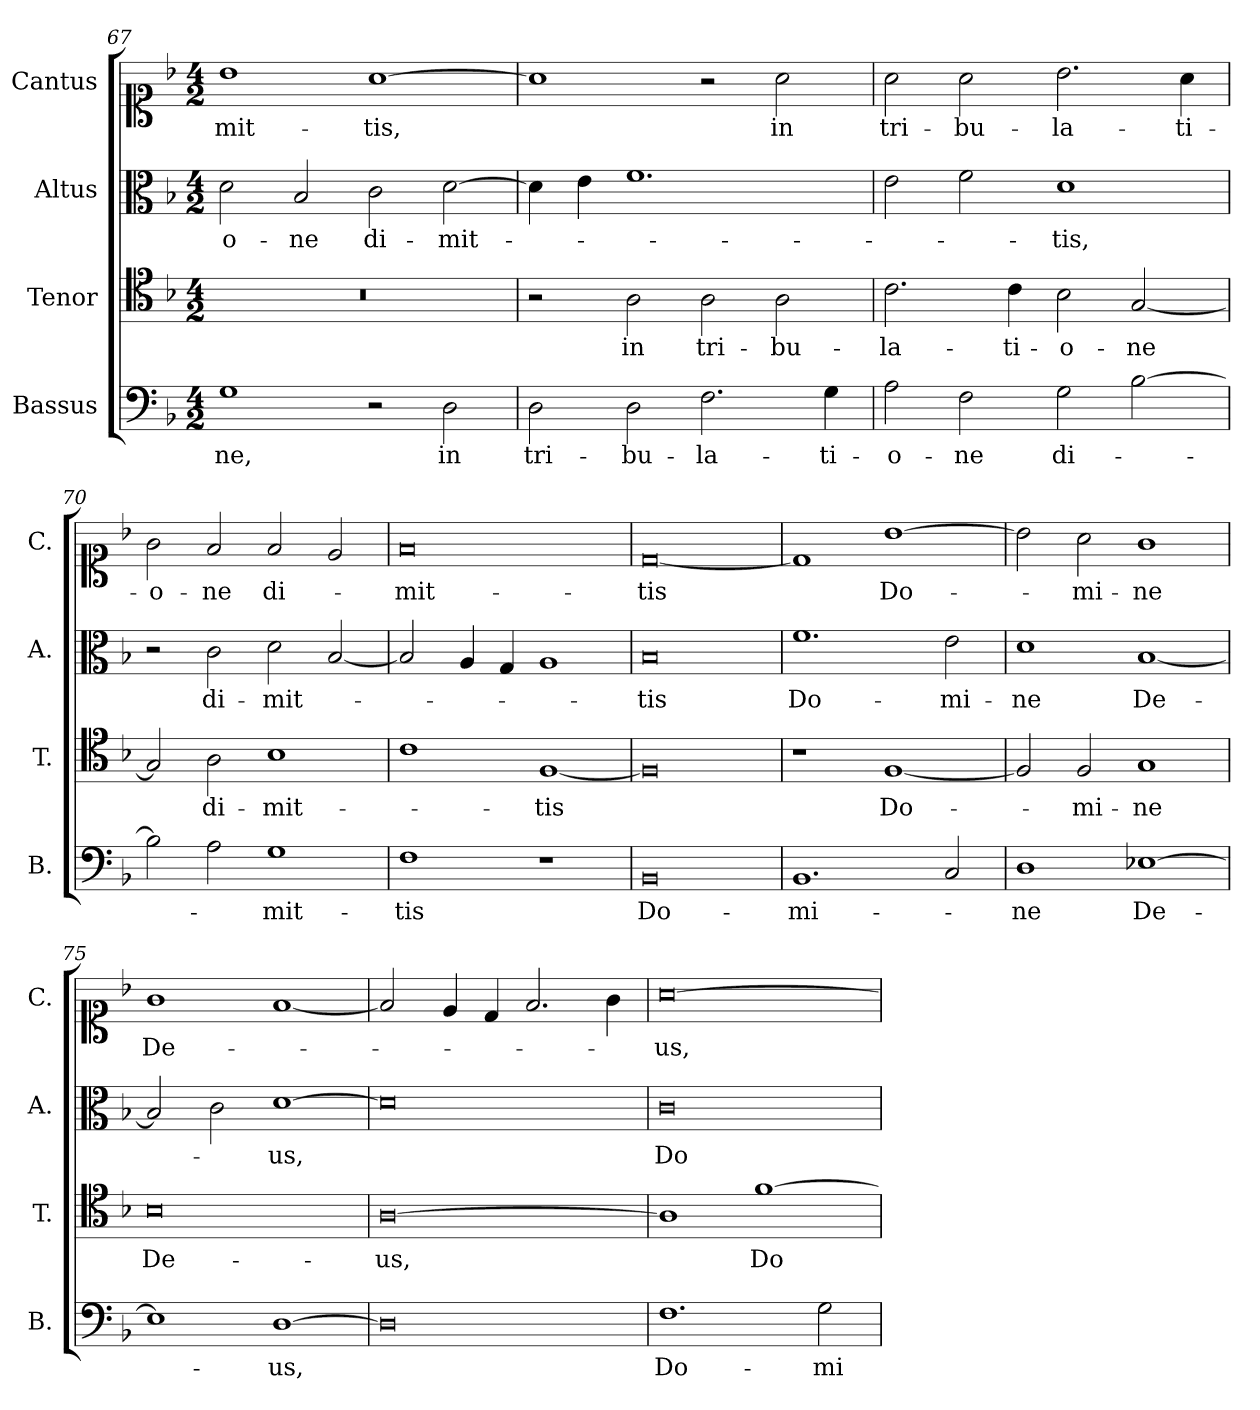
**kern	**text	**kern	**text	**kern	**text	**kern	**text
*part4	*part4	*part3	*part3	*part2	*part2	*part1	*part1
*staff4	*staff4	*staff3	*staff3	*staff2	*staff2	*staff1	*staff1
*I"Bassus	*	*I"Tenor	*	*I"Altus	*	*I"Cantus	*
*I'B.	*	*I'T.	*	*I'A.	*	*I'C.	*
*clefF4	*	*clefC4	*	*clefC3	*	*clefC1	*
*k[b-]	*	*k[b-]	*	*k[b-]	*	*k[b-]	*
*M4/2	*	*M4/2	*	*M4/2	*	*M4/2	*
=67	=67	=67	=67	=67	=67	=67	=67
1G	-ne,	0r	.	2d\	-o-	1b-	-mit-
.	.	.	.	2B-/	-ne	.	.
2r	.	.	.	2c\	di-	[1a	-tis,
2D\	in	.	.	[2d\	-mit-	.	.
=68	=68	=68	=68	=68	=68	=68	=68
2D\	tri-	2r	.	4d\]	.	1a]	.
.	.	.	.	4e\	.	.	.
2D\	-bu-	2A\	in	1.f	.	.	.
2.F\	-la-	2A\	tri-	.	.	2r	.
.	.	2A\	-bu-	.	.	2a\	in
4G\	-ti-	.	.	.	.	.	.
=69	=69	=69	=69	=69	=69	=69	=69
2A\	-o-	2.c\	-la-	2e\	.	2a\	tri-
2F\	-ne	.	.	2f\	.	2a\	-bu-
.	.	4c\	-ti-	.	.	.	.
2G\	di-	2B-\	-o-	1d	-tis,	2.b-\	-la-
[2B-\	.	[2G/	-ne	.	.	.	.
.	.	.	.	.	.	4a\	-ti-
=70	=70	=70	=70	=70	=70	=70	=70
2B-\]	.	2G/]	.	2r	.	2g\	-o-
2A\	.	2A\	di-	2c\	di-	2f/	-ne
1G	-mit-	1B-	-mit-	2d\	-mit-	2f/	di-
.	.	.	.	[2B-/	.	2e/	.
!!LO:PB:g=z
=71	=71	=71	=71	=71	=71	=71	=71
1F	-tis	1c	.	2B-/]	.	0f	-mit-
.	.	.	.	4A/	.	.	.
.	.	.	.	4G/	.	.	.
1r	.	[1F	-tis	1A	.	.	.
=72	=72	=72	=72	=72	=72	=72	=72
0BB-	Do-	0F]	.	0B-	-tis	[0d	-tis
=73	=73	=73	=73	=73	=73	=73	=73
1.BB-	-mi-	1r	.	1.f	Do-	1d]	.
.	.	[1F	Do-	.	.	[1b-	Do-
2C/	.	.	.	2e\	-mi-	.	.
=74	=74	=74	=74	=74	=74	=74	=74
1D	-ne	2F/]	.	1d	-ne	2b-\]	.
.	.	2F/	-mi-	.	.	2a\	-mi-
[1E-X	De-	1G	-ne	[1B-	De-	1g	-ne
=75	=75	=75	=75	=75	=75	=75	=75
1E-]	.	0B-	De-	2B-/]	.	1g	De-
.	.	.	.	2c\	.	.	.
[1D	-us,	.	.	[1d	-us,	[1f	.
=76	=76	=76	=76	=76	=76	=76	=76
0D]	.	[0A	-us,	0d]	.	2f/]	.
.	.	.	.	.	.	4e/	.
.	.	.	.	.	.	4d/	.
.	.	.	.	.	.	2.f/	.
.	.	.	.	.	.	4g\	.
=77	=77	=77	=77	=77	=77	=77	=77
1.F	Do-	1A]	.	0c	Do-	[0a	-us,
.	.	[1f	Do-	.	.	.	.
2G\	-mi-	.	.	.	.	.	.
=	=	=	=	=	=	=	=
*-	*-	*-	*-	*-	*-	*-	*-
